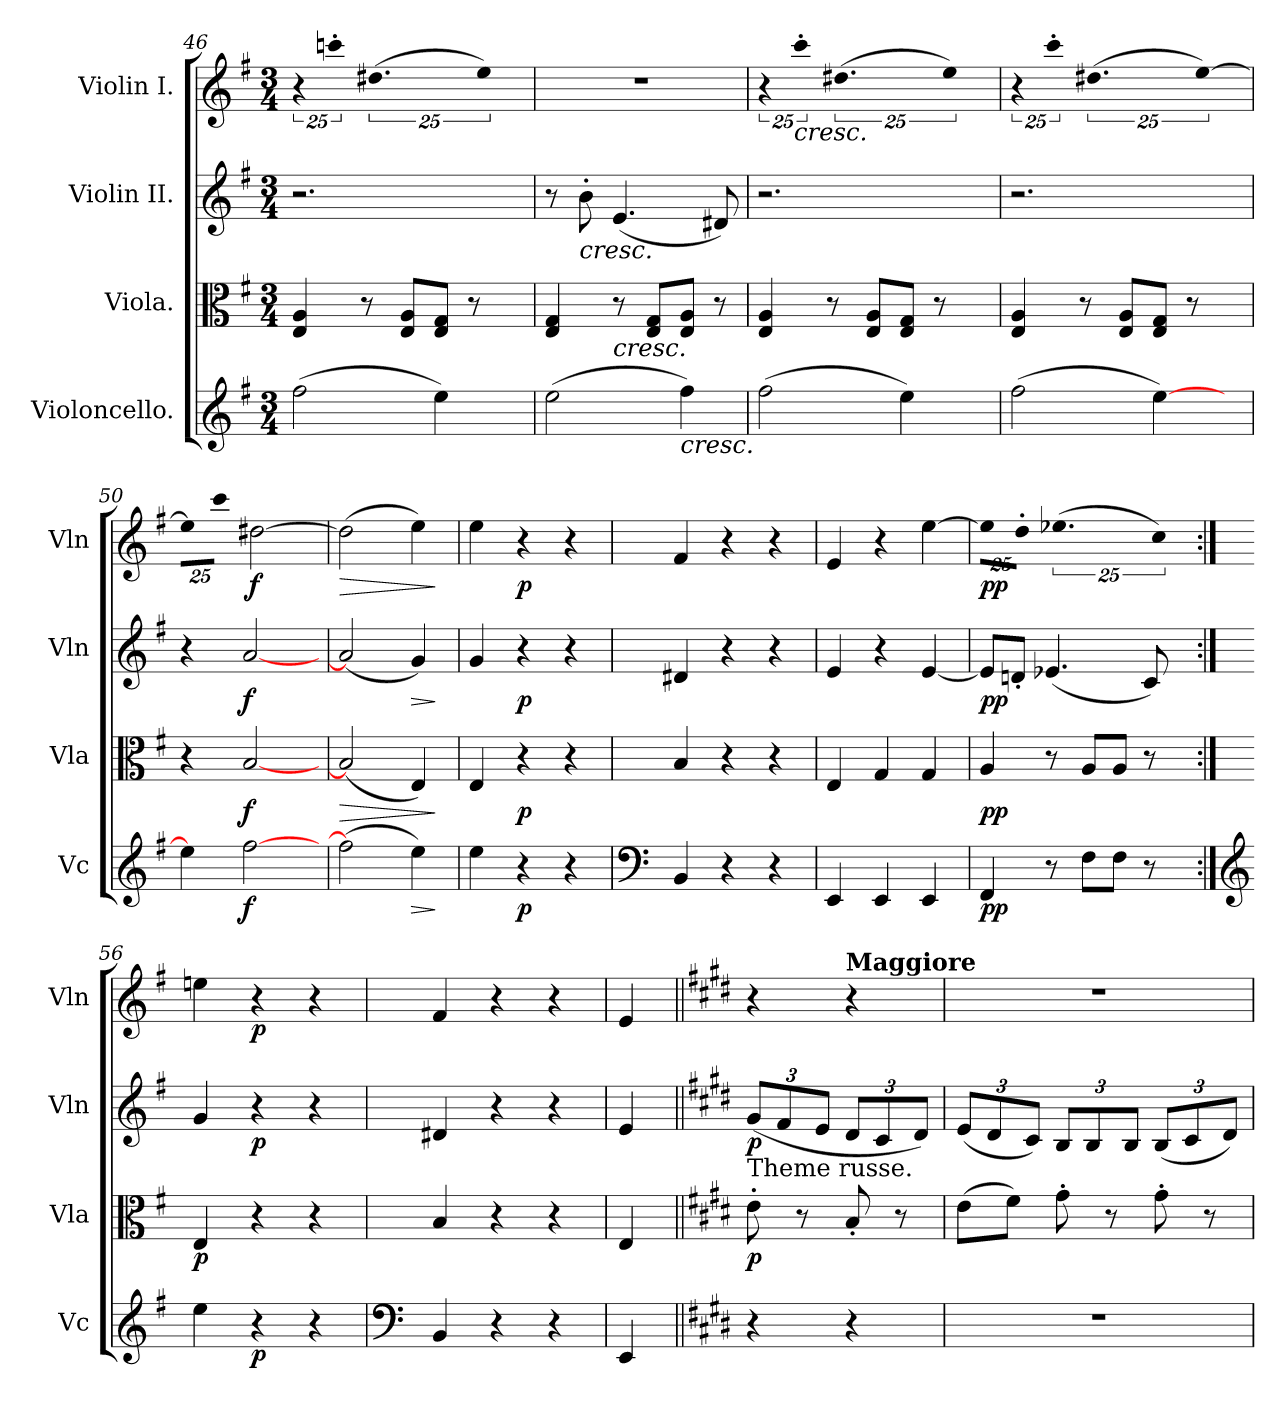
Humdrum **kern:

**kern	**dynam	**kern	**dynam	**kern	**dynam	**kern	**dynam
*part4	*part4	*part3	*part3	*part2	*part2	*part1	*part1
*staff4	*staff4	*staff3	*staff3	*staff2	*staff2	*staff1	*staff1
*I"Violoncello.	*	*I"Viola.	*	*I"Violin II.	*	*I"Violin I.	*
*I'Vc	*	*I'Vla	*	*I'Vln	*	*I'Vln	*
*clefG2	*	*clefC3	*	*clefG2	*	*clefG2	*
*k[f#]	*	*k[f#]	*	*k[f#]	*	*k[f#]	*
*G:	*	*G:	*	*G:	*	*G:	*
*M3/4	*	*M3/4	*	*M3/4	*	*M3/4	*
=46	=46	=46	=46	=46	=46	=46	=46
!	!	!	!	!	!	!LO:N:vis=8	!
(2ff#\	.	4E/ 4A/	.	2.r	.	100%13r	.
!	!	!	!	!	!	!LO:N:vis=8	!
.	.	.	.	.	.	100%13cccn'\	.
.	.	8r	.	.	.	.	.
!	!	!	!	!	!	!LO:N:vis=4.	!
.	.	.	.	.	.	(50%19dd#X\	.
.	.	8E/ 8A/L	.	.	.	.	.
4ee\)	.	8E/ 8G/J	.	.	.	.	.
.	.	8r	.	.	.	.	.
!	!	!	!	!	!	!LO:N:vis=8	!
.	.	.	.	.	.	100%13ee\)	.
50ryy	.	50ryy	.	50ryy	.	.	.
=47	=47	=47	=47	=47	=47	=47	=47
(2ee\	.	4E/ 4G/	.	8r	.	2.r	.
!	!	!	!	!LO:TX:b:i:t=cresc.	!	!	!
.	.	.	.	8b'\	.	.	.
!	!	!LO:TX:b:i:t=cresc.	!	!	!	!	!
.	.	8r	.	(4.e/	.	.	.
.	.	8E/ 8G/L	.	.	.	.	.
!LO:TX:b:i:t=cresc.	!	!	!	!	!	!	!
4ff#\)	.	8E/ 8A/J	.	.	.	.	.
.	.	8r	.	8d#X/)	.	.	.
=48	=48	=48	=48	=48	=48	=48	=48
!	!	!	!	!	!	!LO:N:vis=8	!
(2ff#\	.	4E/ 4A/	.	2.r	.	100%13r	.
!	!	!	!	!	!	!LO:TX:b:i:t=cresc.	!
!	!	!	!	!	!	!LO:N:vis=8	!
.	.	.	.	.	.	100%13ccc'\	.
.	.	8r	.	.	.	.	.
!	!	!	!	!	!	!LO:N:vis=4.	!
.	.	.	.	.	.	(50%19dd#X\	.
.	.	8E/ 8A/L	.	.	.	.	.
4ee\)	.	8E/ 8G/J	.	.	.	.	.
.	.	8r	.	.	.	.	.
!	!	!	!	!	!	!LO:N:vis=8	!
.	.	.	.	.	.	100%13ee\)	.
50ryy	.	50ryy	.	50ryy	.	.	.
=49	=49	=49	=49	=49	=49	=49	=49
!	!	!	!	!	!	!LO:N:vis=8	!
(2ff#\	.	4E/ 4A/	.	2.r	.	100%13r	.
!	!	!	!	!	!	!LO:N:vis=8	!
.	.	.	.	.	.	100%13ccc'\	.
.	.	8r	.	.	.	.	.
!	!	!	!	!	!	!LO:N:vis=4.	!
.	.	.	.	.	.	(50%19dd#X\	.
.	.	8E/ 8A/L	.	.	.	.	.
[4ee\)	.	8E/ 8G/J	.	.	.	.	.
.	.	8r	.	.	.	.	.
!	!	!	!	!	!	!LO:N:vis=8	!
.	.	.	.	.	.	[100%13ee\)	.
50ryy	.	50ryy	.	50ryy	.	.	.
=50	=50	=50	=50	=50	=50	=50	=50
!	!	!	!	!	!	!LO:N:vis=8	!
4ee\]	.	4r	.	4r	.	100%13ee\L]	.
!	!	!	!	!	!	!LO:N:vis=8	!
.	.	.	.	.	.	100%13ccc\J	.
!	!LO:DY:b	!	!LO:DY:b	!	!LO:DY:b	!	!
[2ff#\	f	[2B/	f	[2a/	f	.	.
!	!	!	!	!	!	!	!LO:DY:b
.	.	.	.	.	.	[2dd#X\	f
100ryy	.	100ryy	.	100ryy	.	.	.
=51	=51	=51	=51	=51	=51	=51	=51
!	!	!	!LO:HP:b	!	!	!	!LO:HP:b
(2ff#\]	.	(2B/]	>	(2a/]	.	(2dd#\]	>
!	!LO:HP:b	!	!	!	!LO:HP:b	!	!
4ee\)	>	4E/)	.	4g/)	>	4ee\)	.
.	]	.	]	.	]	.	]
=52	=52	=52	=52	=52	=52	=52	=52
4ee\	.	4E/	.	4g/	.	4ee\	.
!	!LO:DY:b	!	!LO:DY:b	!	!LO:DY:b	!	!LO:DY:b
4r	p	4r	p	4r	p	4r	p
4r	.	4r	.	4r	.	4r	.
=53	=53	=53	=53	=53	=53	=53	=53
*clefF4	*	*	*	*	*	*	*
4BB/	.	4B/	.	4d#X/	.	4f#/	.
4r	.	4r	.	4r	.	4r	.
4r	.	4r	.	4r	.	4r	.
=54	=54	=54	=54	=54	=54	=54	=54
4EE/	.	4E/	.	4e/	.	4e/	.
4EE/	.	4G/	.	4r	.	4r	.
4EE/	.	4G/	.	[4e/	.	[4ee\	.
=55	=55	=55	=55	=55	=55	=55	=55
!	!LO:DY:b	!	!LO:DY:b	!	!LO:DY:b	!LO:N:vis=8	!LO:DY:b
4FF#/	pp	4A/	pp	8e/L]	pp	100%13ee\L]	pp
.	.	.	.	8dn'/J	.	.	.
!	!	!	!	!	!	!LO:N:vis=8	!
.	.	.	.	.	.	100%13dd'\J	.
8r	.	8r	.	(4.e-X/	.	.	.
!	!	!	!	!	!	!LO:N:vis=4.	!
.	.	.	.	.	.	(50%19ee-X\	.
8F#\L	.	8A/L	.	.	.	.	.
8F#\J	.	8A/J	.	.	.	.	.
8r	.	8r	.	8c/)	.	.	.
!	!	!	!	!	!	!LO:N:vis=8	!
.	.	.	.	.	.	100%13cc\)	.
50ryy	.	50ryy	.	50ryy	.	.	.
=56:|!	=56:|!	=56:|!	=56:|!	=56:|!	=56:|!	=56:|!	=56:|!
*clefG2	*	*	*	*	*	*	*
!	!	!	!LO:DY:b	!	!	!	!
4ee\	.	4E/	p	4g/	.	4een\	.
!	!LO:DY:b	!	!	!	!LO:DY:b	!	!LO:DY:b
4r	p	4r	.	4r	p	4r	p
4r	.	4r	.	4r	.	4r	.
=57	=57	=57	=57	=57	=57	=57	=57
*clefF4	*	*	*	*	*	*	*
4BB/	.	4B/	.	4d#X/	.	4f#/	.
4r	.	4r	.	4r	.	4r	.
4r	.	4r	.	4r	.	4r	.
=58	=58	=58	=58	=58	=58	=58	=58
4EE/	.	4E/	.	4e/	.	4e/	.
!!LO:LB:g=z
=59||	=59||	=59||	=59||	=59||	=59||	=59||	=59||
*k[f#c#g#d#]	*	*k[f#c#g#d#]	*	*k[f#c#g#d#]	*	*k[f#c#g#d#]	*
*E:	*	*E:	*	*E:	*	*E:	*
!	!	!LO:TX:a:t=Theme russe.	!	!	!	!	!
!	!	!	!LO:DY:b	!	!LO:DY:b	!	!
4r	.	8e'\	p	(12g#/L	p	4r	.
.	.	.	.	12f#/	.	.	.
.	.	8r	.	.	.	.	.
.	.	.	.	12e/J	.	.	.
!	!	!	!	!	!	!LO:TX:a:B:t=Maggiore	!
4r	.	8B'/	.	12d#/L	.	4r	.
.	.	.	.	12c#/	.	.	.
.	.	8r	.	.	.	.	.
.	.	.	.	12d#/J)	.	.	.
=60	=60	=60	=60	=60	=60	=60	=60
2.r	.	(8e\L	.	(12e/L	.	2.r	.
.	.	.	.	12d#/	.	.	.
.	.	8f#\J)	.	.	.	.	.
.	.	.	.	12c#/J)	.	.	.
.	.	8g#'\	.	12B/L	.	.	.
.	.	.	.	12B/	.	.	.
.	.	8r	.	.	.	.	.
.	.	.	.	12B/J	.	.	.
.	.	8g#'\	.	(12B/L	.	.	.
.	.	.	.	12c#/	.	.	.
.	.	8r	.	.	.	.	.
.	.	.	.	12d#/J)	.	.	.
=	=	=	=	=	=	=	=
*-	*-	*-	*-	*-	*-	*-	*-
